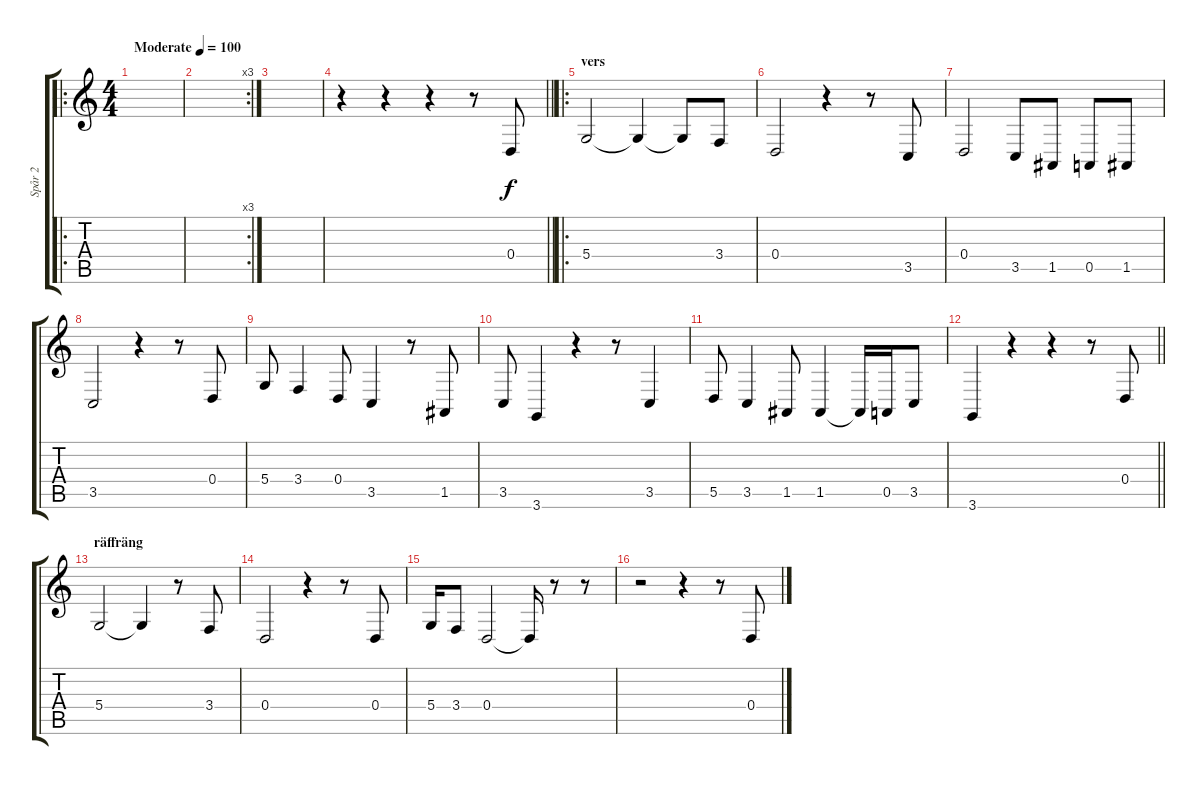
\track ("Spår 2" "Spår 2") {instrument clarinet}
\staff {score tabs}
\tuning (E4 B3 G3 D3 A2 E2) {hide}
\ro
\ts (4 4)
\tempo (100 "Moderate")
\clef g2
\ks c
|
\rc 3
|
|
\barLineRight lightlight
r.4 r.4 r.4 r.8 0.4.8 |
\ro
\section ("" "vers")
5.4.2 5.4{t}.4 5.4{t}.8 3.4.8 |
0.4.2 r.4 r.8 3.5.8 |
0.4.2 3.5.8 1.5.8 0.5.8 1.5.8 |
3.5.2 r.4 r.8 0.4.8 |
5.4.8 3.4.4 0.4.8 3.5.4 r.8 1.5.8 |
3.5.8 3.6.4 r.4 r.8 3.5.4 |
5.5.8 3.5.4 1.5.8 1.5.4 1.5{t}.16 0.5.16 3.5.8 |
\barLineRight lightlight
3.6.4 r.4 r.4 r.8 0.4.8 |
\section ("" "räffräng")
5.4.2 5.4{t}.4 r.8 3.4.8 |
0.4.2 r.4 r.8 0.4.8 |
5.4.16 3.4.8 0.4.2 0.4{t}.16 r.8 r.8 |
r.2 r.4 r.8 0.4.8
